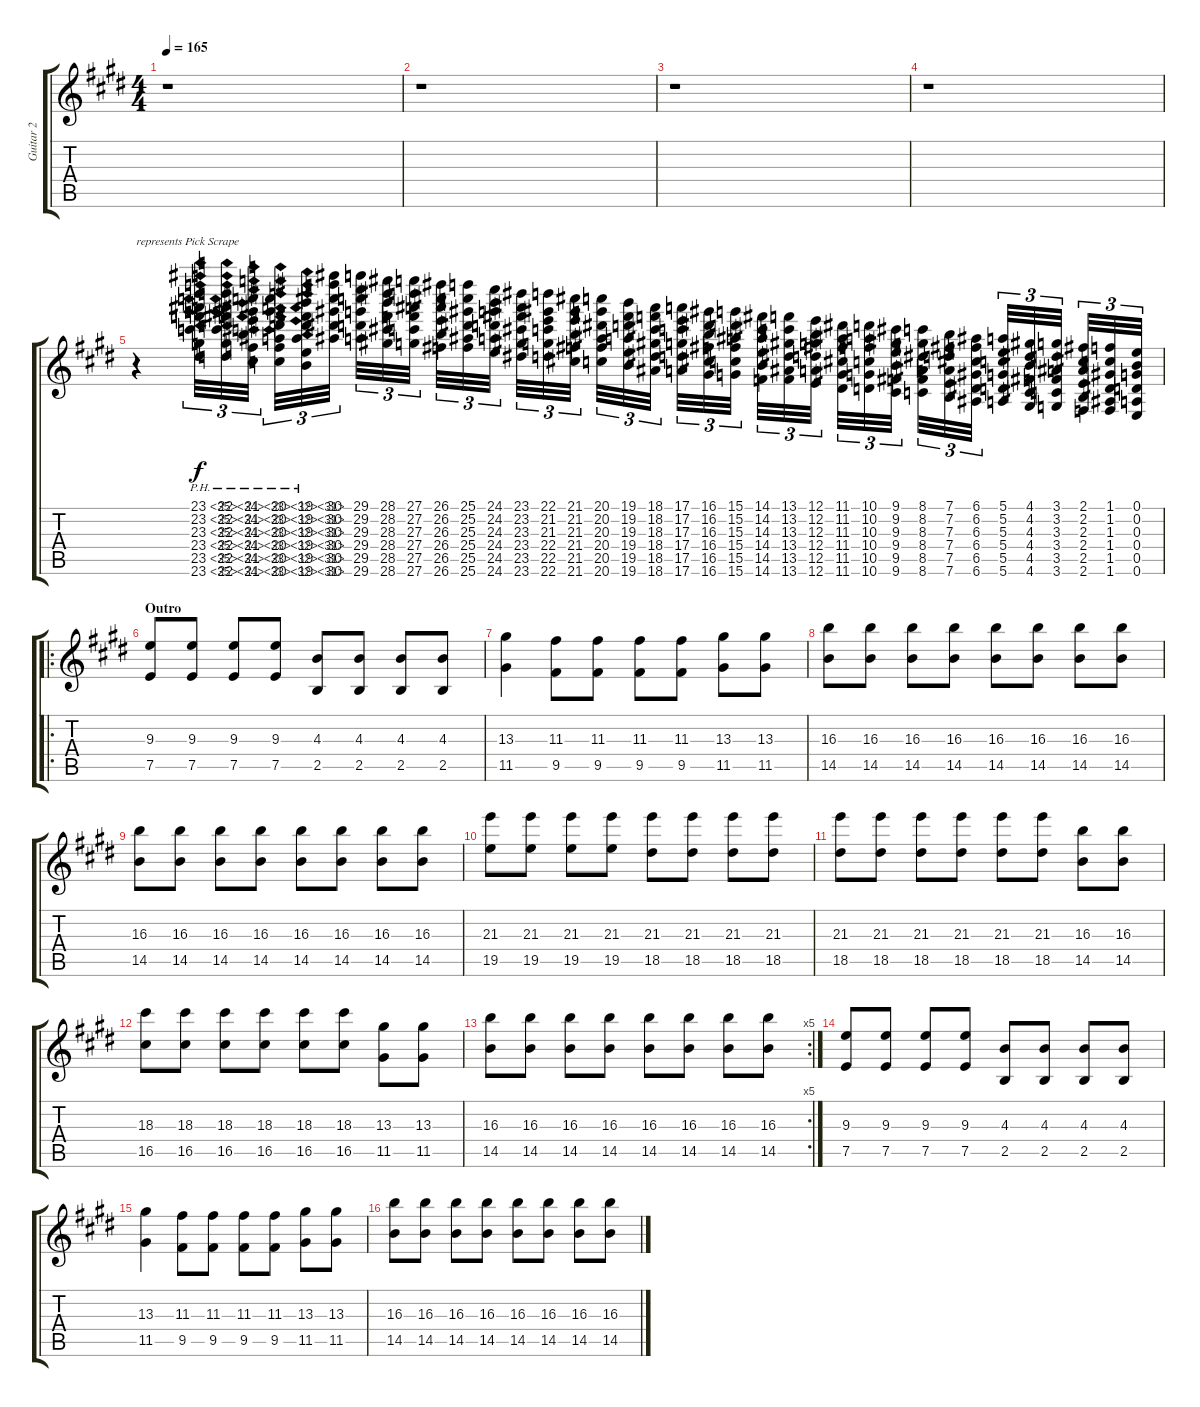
\track ("Guitar 2" "Guitar 2") {instrument distortionguitar}
\staff {score tabs}
\tuning (E4 B3 G3 D3 A2 E2) {hide}
\ts (4 4)
\tempo 165
\clef g2
\ks e
r.1{dy f} |
r.1 |
r.1 |
r.1 |
r.4{txt "represents Pick Scrape" instrument guitarfretnoise} (23.1{ph 12} 23.2{ph 12} 23.3{ph 12} 23.4{ph 12} 23.5{ph 12} 23.6{ph 12}).32{tu (3 2)} (22.1{ph 12} 22.2{ph 12} 22.3{ph 12} 22.4{ph 12} 22.5{ph 12} 22.6{ph 12}).32{tu (3 2)} (21.1{ph 12} 21.2{ph 12} 21.3{ph 12} 21.4{ph 12} 21.5{ph 12} 21.6{ph 12}).32{tu (3 2)} (20.1{ph 12} 20.2{ph 12} 20.3{ph 12} 20.4{ph 12} 20.5{ph 12} 20.6{ph 12}).32{tu (3 2)} (19.1{ph 12} 19.2{ph 12} 19.3{ph 12} 19.4{ph 12} 19.5{ph 12} 19.6{ph 12}).32{tu (3 2)} (30.1 30.2 30.3 30.4 30.5 30.6).32{tu (3 2)} (29.1 29.2 29.3 29.4 29.5 29.6).32{tu (3 2)} (28.1 28.2 28.3 28.4 28.5 28.6).32{tu (3 2)} (27.1 27.2 27.3 27.4 27.5 27.6).32{tu (3 2)} (26.1 26.2 26.3 26.4 26.5 26.6).32{tu (3 2)} (25.1 25.2 25.3 25.4 25.5 25.6).32{tu (3 2)} (24.1 24.2 24.3 24.4 24.5 24.6).32{tu (3 2)} (23.1 23.2 23.3 23.4 23.5 23.6).32{tu (3 2)} (22.1 21.2 21.3 22.4 22.5 22.6).32{tu (3 2)} (21.1 21.2 21.3 21.4 21.5 21.6).32{tu (3 2)} (20.1 20.2 20.3 20.4 20.5 20.6).32{tu (3 2)} (19.1 19.2 19.3 19.4 19.5 19.6).32{tu (3 2)} (18.1 18.2 18.3 18.4 18.5 18.6).32{tu (3 2)} (17.1 17.2 17.3 17.4 17.5 17.6).32{tu (3 2)} (16.1 16.2 16.3 16.4 16.5 16.6).32{tu (3 2)} (15.1 15.2 15.3 15.4 15.5 15.6).32{tu (3 2)} (14.1 14.2 14.3 14.4 14.5 14.6).32{tu (3 2)} (13.1 13.2 13.3 13.4 13.5 13.6).32{tu (3 2)} (12.1 12.2 12.3 12.4 12.5 12.6).32{tu (3 2)} (11.1 11.2 11.3 11.4 11.5 11.6).32{tu (3 2)} (10.1 10.2 10.3 10.4 10.5 10.6).32{tu (3 2)} (9.1 9.2 9.3 9.4 9.5 9.6).32{tu (3 2)} (8.1 8.2 8.3 8.4 8.5 8.6).32{tu (3 2)} (7.1 7.2 7.3 7.4 7.5 7.6).32{tu (3 2)} (6.1 6.2 6.3 6.4 6.5 6.6).32{tu (3 2)} (5.1 5.2 5.3 5.4 5.5 5.6).32{tu (3 2)} (4.1 4.2 4.3 4.4 4.5 4.6).32{tu (3 2)} (3.1 3.2 3.3 3.4 3.5 3.6).32{tu (3 2)} (2.1 2.2 2.3 2.4 2.5 2.6).32{tu (3 2)} (1.1 1.2 1.3 1.4 1.5 1.6).32{tu (3 2)} (0.1 0.2 0.3 0.4 0.5 0.6).32{tu (3 2)} |
\ro
\section ("" "Outro")
(9.3 7.5).8{instrument distortionguitar} (9.3 7.5).8 (9.3 7.5).8 (9.3 7.5).8 (4.3 2.5).8 (4.3 2.5).8 (4.3 2.5).8 (4.3 2.5).8 |
(13.3 11.5).4 (11.3 9.5).8 (11.3 9.5).8 (11.3 9.5).8 (11.3 9.5).8 (13.3 11.5).8 (13.3 11.5).8 |
(16.3 14.5).8 (16.3 14.5).8 (16.3 14.5).8 (16.3 14.5).8 (16.3 14.5).8 (16.3 14.5).8 (16.3 14.5).8 (16.3 14.5).8 |
(16.3 14.5).8 (16.3 14.5).8 (16.3 14.5).8 (16.3 14.5).8 (16.3 14.5).8 (16.3 14.5).8 (16.3 14.5).8 (16.3 14.5).8 |
(21.3 19.5).8 (21.3 19.5).8 (21.3 19.5).8 (21.3 19.5).8 (21.3 18.5).8 (21.3 18.5).8 (21.3 18.5).8 (21.3 18.5).8 |
(21.3 18.5).8 (21.3 18.5).8 (21.3 18.5).8 (21.3 18.5).8 (21.3 18.5).8 (21.3 18.5).8 (16.3 14.5).8 (16.3 14.5).8 |
(18.3 16.5).8 (18.3 16.5).8 (18.3 16.5).8 (18.3 16.5).8 (18.3 16.5).8 (18.3 16.5).8 (13.3 11.5).8 (13.3 11.5).8 |
\rc 5
(16.3 14.5).8 (16.3 14.5).8 (16.3 14.5).8 (16.3 14.5).8 (16.3 14.5).8 (16.3 14.5).8 (16.3 14.5).8 (16.3 14.5).8 |
(9.3 7.5).8{volume 7 instrument distortionguitar} (9.3 7.5).8 (9.3 7.5).8 (9.3 7.5).8 (4.3 2.5).8 (4.3 2.5).8 (4.3 2.5).8 (4.3 2.5).8 |
(13.3 11.5).4 (11.3 9.5).8 (11.3 9.5).8 (11.3 9.5).8 (11.3 9.5).8 (13.3 11.5).8 (13.3 11.5).8 |
(16.3 14.5).8 (16.3 14.5).8 (16.3 14.5).8 (16.3 14.5).8 (16.3 14.5).8 (16.3 14.5).8 (16.3 14.5).8 (16.3 14.5).8
